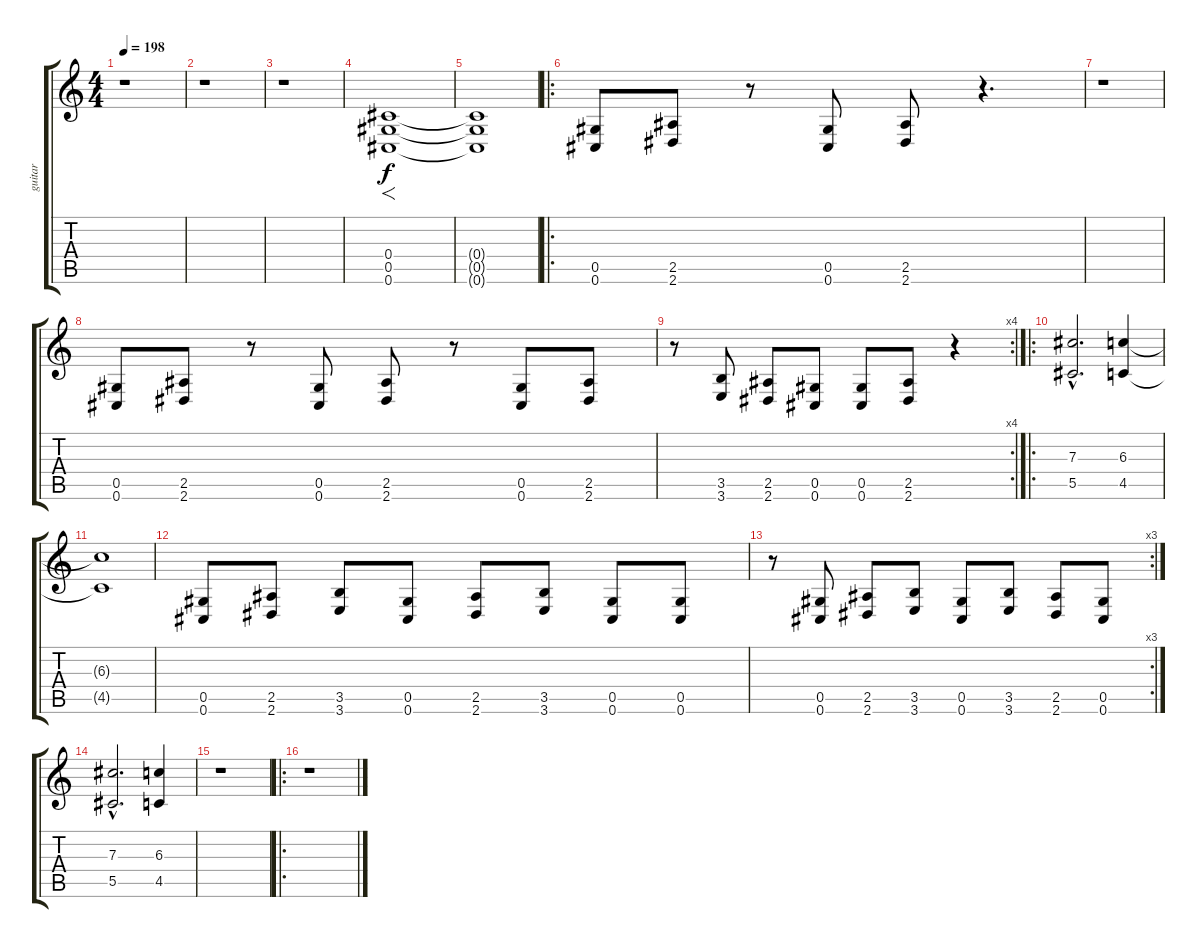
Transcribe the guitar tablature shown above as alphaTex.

\track ("guitar" "guitar") {instrument distortionguitar}
\staff {score tabs}
\tuning (Eb4 Bb3 Gb3 Db3 Ab2 Db2) {hide}
\ts (4 4)
\tempo 198
\clef g2
\ks c
r.1{dy f} |
r.1 |
r.1 |
(0.4 0.5 0.6).1{f} |
(0.4{t} 0.5{t} 0.6{t}).1 |
\ro
(0.5 0.6).8 (2.5 2.6).8 r.8 (0.5 0.6).8 (2.5 2.6).8 r.4{d} |
r.1 |
(0.5 0.6).8 (2.5 2.6).8 r.8 (0.5 0.6).8 (2.5 2.6).8 r.8 (0.5 0.6).8 (2.5 2.6).8 |
\rc 4
r.8 (3.5 3.6).8 (2.5 2.6).8 (0.5 0.6).8 (0.5 0.6).8 (2.5 2.6).8 r.4 |
\ro
(7.3{hac} 5.5{hac}).2{d} (6.3 4.5).4 |
(6.3{t} 4.5{t}).1 |
(0.5 0.6).8 (2.5 2.6).8 (3.5 3.6).8 (0.5 0.6).8 (2.5 2.6).8 (3.5 3.6).8 (0.5 0.6).8 (0.5 0.6).8 |
\rc 3
r.8 (0.5 0.6).8 (2.5 2.6).8 (3.5 3.6).8 (0.5 0.6).8 (3.5 3.6).8 (2.5 2.6).8 (0.5 0.6).8 |
(7.3{hac} 5.5{hac}).2{d} (6.3 4.5).4 |
r.1 |
\ro
r.1
